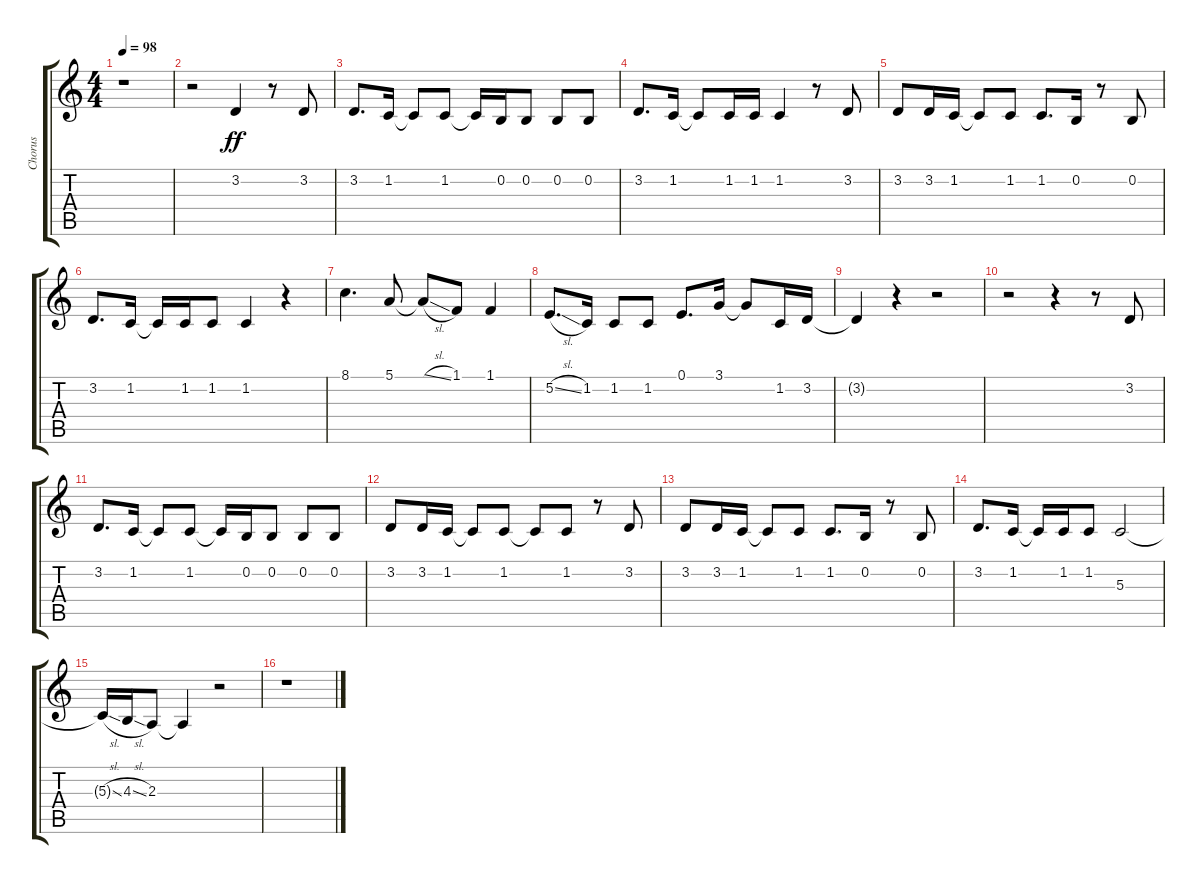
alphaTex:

\track ("Chorus" "Chorus") {instrument voiceoohs}
\staff {score tabs}
\tuning (E4 B3 G3 D3 A2 E2) {hide}
\ts (4 4)
\tempo 98
\clef g2
\ks c
r.1{dy ff} |
r.2 3.2.4 r.8 3.2.8 |
3.2.8{d} 1.2.16 1.2{t}.8 1.2.8 1.2{t}.16 0.2.16 0.2.8 0.2.8 0.2.8 |
3.2.8{d} 1.2.16 1.2{t}.8 1.2.16 1.2.16 1.2.4 r.8 3.2.8 |
3.2.8 3.2.16 1.2.16 1.2{t}.8 1.2.8 1.2.8{d} 0.2.16 r.8 0.2.8 |
3.2.8{d} 1.2.16 1.2{t}.16 1.2.16 1.2.8 1.2.4 r.4 |
8.1.4{d} 5.1.8 5.1{sl t}.8 1.1.8 1.1.4 |
5.2{sl}.8{d} 1.2.16 1.2.8 1.2.8 0.1.8{d} 3.1.16 3.1{t}.8 1.2.16 3.2.16 |
3.2{t}.4 r.4 r.2 |
r.2 r.4 r.8 3.2.8 |
3.2.8{d} 1.2.16 1.2{t}.8 1.2.8 1.2{t}.16 0.2.16 0.2.8 0.2.8 0.2.8 |
3.2.8 3.2.16 1.2.16 1.2{t}.8 1.2.8 1.2{t}.8 1.2.8 r.8 3.2.8 |
3.2.8 3.2.16 1.2.16 1.2{t}.8 1.2.8 1.2.8{d} 0.2.16 r.8 0.2.8 |
3.2.8{d} 1.2.16 1.2{t}.16 1.2.16 1.2.8 5.3.2 |
5.3{sl t}.16 4.3{sl}.16 2.3.8 2.3{t}.4 r.2 |
r.1
